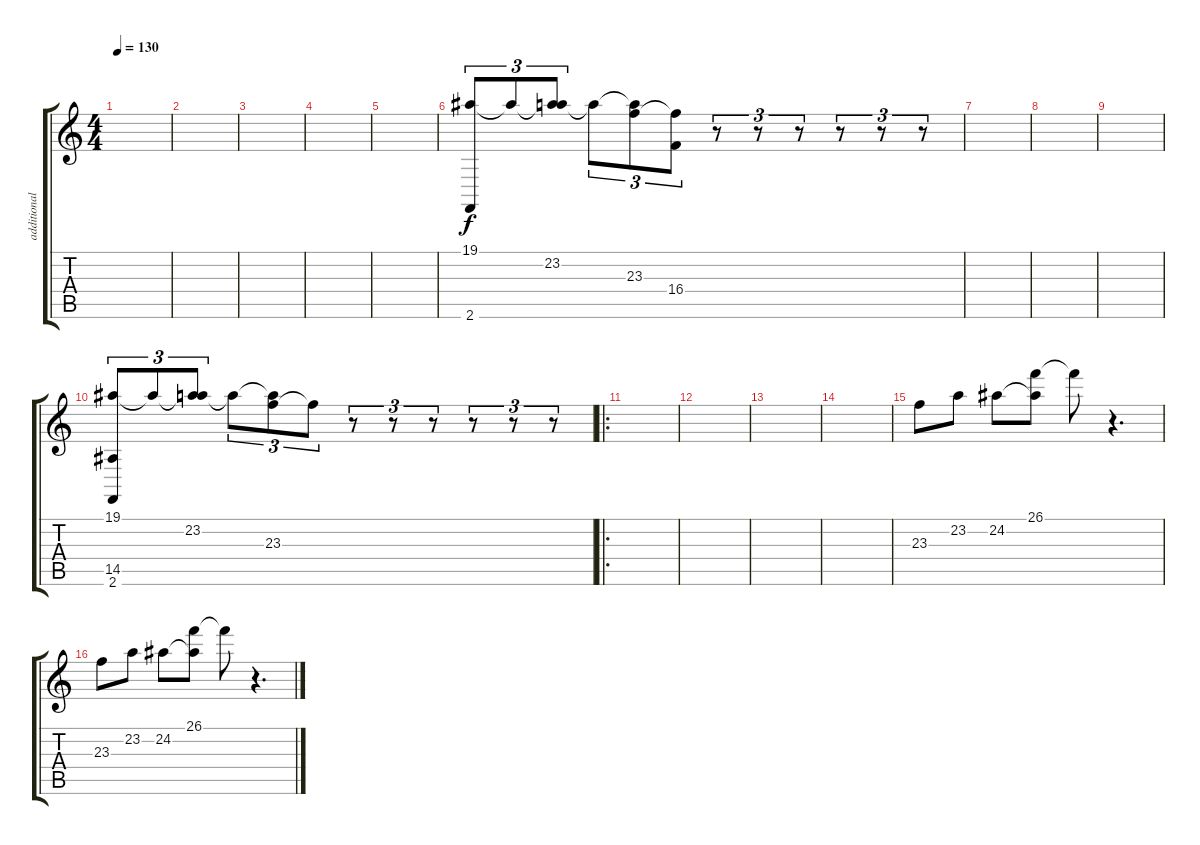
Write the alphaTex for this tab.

\track ("additionals" "additional") {instrument pad8sweep}
\staff {score tabs}
\tuning (Eb4 Bb3 Gb3 Db3 Ab2 Eb2) {hide}
\ts (4 4)
\tempo 130
\clef g2
\ks c
|
|
|
|
|
(19.1 2.6).8{tu (3 2)} 19.1{t}.8{tu (3 2)} (19.1{t} 23.2).8{tu (3 2)} 23.2{t}.8{tu (3 2)} (23.2{t} 23.3).8{tu (3 2)} (23.3{t} 16.4).8{tu (3 2)} r.8{tu (3 2)} r.8{tu (3 2)} r.8{tu (3 2)} r.8{tu (3 2)} r.8{tu (3 2)} r.8{tu (3 2)} |
|
|
|
(19.1 14.5 2.6).8{tu (3 2)} 19.1{t}.8{tu (3 2)} (19.1{t} 23.2).8{tu (3 2)} 23.2{t}.8{tu (3 2)} (23.2{t} 23.3).8{tu (3 2)} 23.3{t}.8{tu (3 2)} r.8{tu (3 2)} r.8{tu (3 2)} r.8{tu (3 2)} r.8{tu (3 2)} r.8{tu (3 2)} r.8{tu (3 2)} |
\ro
|
|
|
|
23.3.8 23.2.8 24.2.8 (26.1 24.2{t}).8 26.1{t}.8 r.4{d} |
23.3.8 23.2.8 24.2.8 (26.1 24.2{t}).8 26.1{t}.8 r.4{d}
